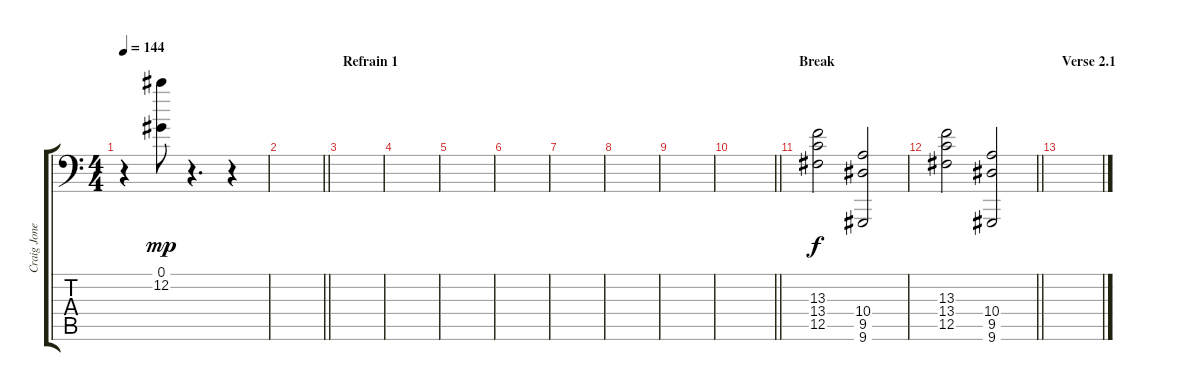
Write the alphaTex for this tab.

\track ("Craig Jones" "Craig Jone") {instrument applause}
\staff {score tabs}
\tuning (Db6 Ab3 E3 B2 Gb2 B0) {hide}
\ts (4 4)
\tempo 144
\clef f4
\ks c
r.4{dy mp} (0.1 12.2).8 r.4{d} r.4 |
\barLineRight lightlight
|
\section ("" "Refrain 1")
|
|
|
|
|
|
|
\barLineRight lightlight
|
\section ("" "Break")
(13.3 13.4 12.5).2{dy f volume 6 instrument applause} (10.4 9.5 9.6).2 |
\barLineRight lightlight
(13.3 13.4 12.5).2 (10.4 9.5 9.6).2 |
\section ("" "Verse 2.1")
